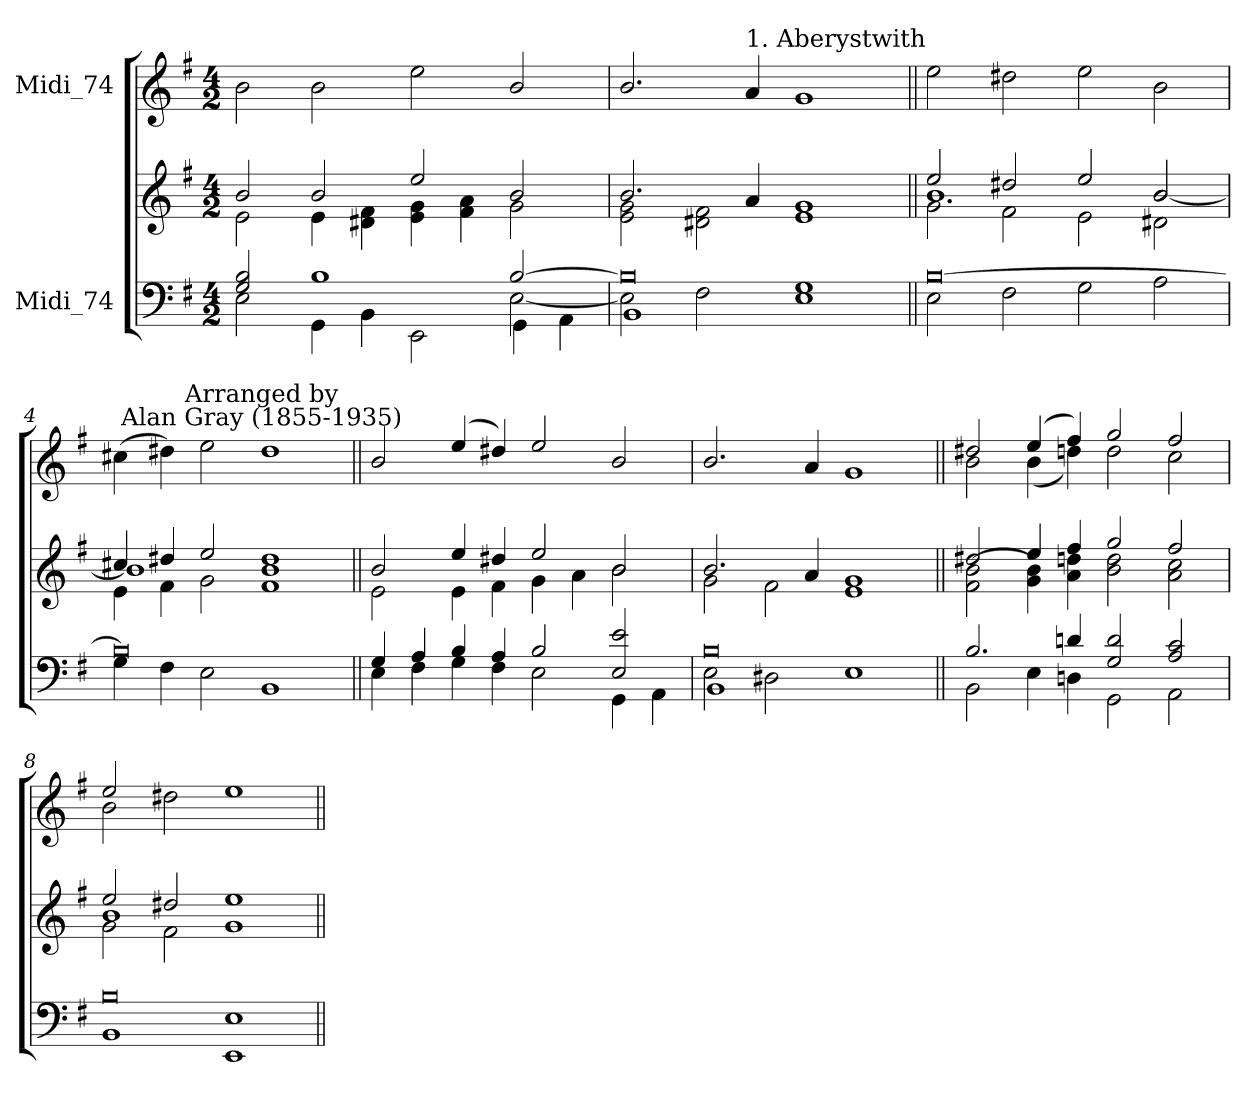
**kern	**kern	**kern
*part2	*part2	*part1
*staff3	*staff2	*staff1
*I"Midi_74	*	*I"Midi_74
*clefF4	*clefG2	*clefG2
*k[f#]	*k[f#]	*k[f#]
*G:	*G:	*G:
*M4/2	*M4/2	*M4/2
=1	=1	=1
*^	*^	*
*	*^	*	*^	*
2G/ 2B/	1.ryy	2E\	2b/	0ryy	2e\	2b
1B/	.	4GG\	2b/	.	4e\	2b
.	.	4BB\	.	.	4d#X\ 4f#\	.
.	.	2EE\	2ee/	.	4e\ 4g\	2ee
.	.	.	.	.	4f#\ 4a\	.
[2B/	[2E\	4GG\	2b/	.	2g\	2b/
.	.	4AA\	.	.	.	.
=2	=2	=2	=2	=2	=2	=2
0B/]	2E\]	1BB\	2.b/	0ryy	2e\ 2g\	2.b/
.	2F#\	.	.	.	2d#X\ 2f#\	.
!	!	!	!	!	!	!LO:TX:a:t=1. Aberystwith
.	.	.	4a/	.	.	4a
.	1G\	1E\	1g/	.	1e\	1g
=3||	=3||	=3||	=3||	=3||	=3||	=3||
[0B/	0ryy	2E\	2ee/	1.b\	2g\	2ee
.	.	2F#\	2dd#X/	.	2f#\	2dd#X
.	.	2G\	2ee/	.	2e\	2ee
.	.	2A\	2b/	[2b/	2d#X\	2b
=4	=4	=4	=4	=4	=4	=4
0B/]	0ryy	4G\	4cc#X/	1b\]	4e\	(>4cc#X
.	.	4F#\	4dd#X/	.	4f#\	4dd#X)
.	.	2E\	2ee/	.	2g\	2ee
!	!	!	!	!	!	!LO:TX:a:cj:t=Arranged by\nAlan Gray (1855-1935)
.	.	1BB\	1dd#/	1b\	1f#\	1dd#
!!LO:LB:g=z
=5||	=5||	=5||	=5||	=5||	=5||	=5||
*	*	*	*	*	*	*^
4G/	0ryy	4E\	2b/	0ryy	2e\	2b	0ryy
4A/	.	4F#\	.	.	.	.	.
4B/	.	4G\	4ee/	.	4e\	(>4ee	.
4A/	.	4F#\	4dd#X/	.	4f#\	4dd#X)	.
2B/	.	2E\	2ee/	.	4g\	2ee	.
.	.	.	.	.	4a\	.	.
2E/ 2e/	.	4GG\	2b/	.	2b\	2b/	.
.	.	4AA\	.	.	.	.	.
=6	=6	=6	=6	=6	=6	=6	=6
0B/	2E\	1BB\	2.b/	0ryy	2g\	2.b/	0ryy
.	2D#X\	.	.	.	2f#\	.	.
.	.	.	4a/	.	.	4a	.
.	1ryy	1E\	1g/	.	1e\	1g	.
=7||	=7||	=7||	=7||	=7||	=7||	=7||	=7||
2.B/	0ryy	2BB\	2dd#X/	0ryy	(<2f#\ 2b\	2dd#X	2b\
.	.	4E\	4ee/	.	4g\ 4b\)	(>4ee	(<4b\
4dn/	.	4Dn\	4ff#/	.	4a\ 4dd\	4ff#)	4ddn\)
2G/ 2d/	.	2GG\	2gg/	.	2b\ 2dd\	2gg	2dd\
2A/ 2c/	.	2AA\	2ff#/	.	2a\ 2cc\	2ff#	2cc\
=8	=8	=8	=8	=8	=8	=8	=8
0B/	1ryy	1BB\	2ee/	1b\	2g\	2ee	2b\
.	.	.	2dd#X/	.	2f#\	2dd#X	1.ryy
.	1E\	1EE\	1ee/	1ryy	1g\	1ee	.
*v	*v	*v	*	*	*	*v	*v
*	*v	*v	*v	*
=||	=||	=||
*-	*-	*-
